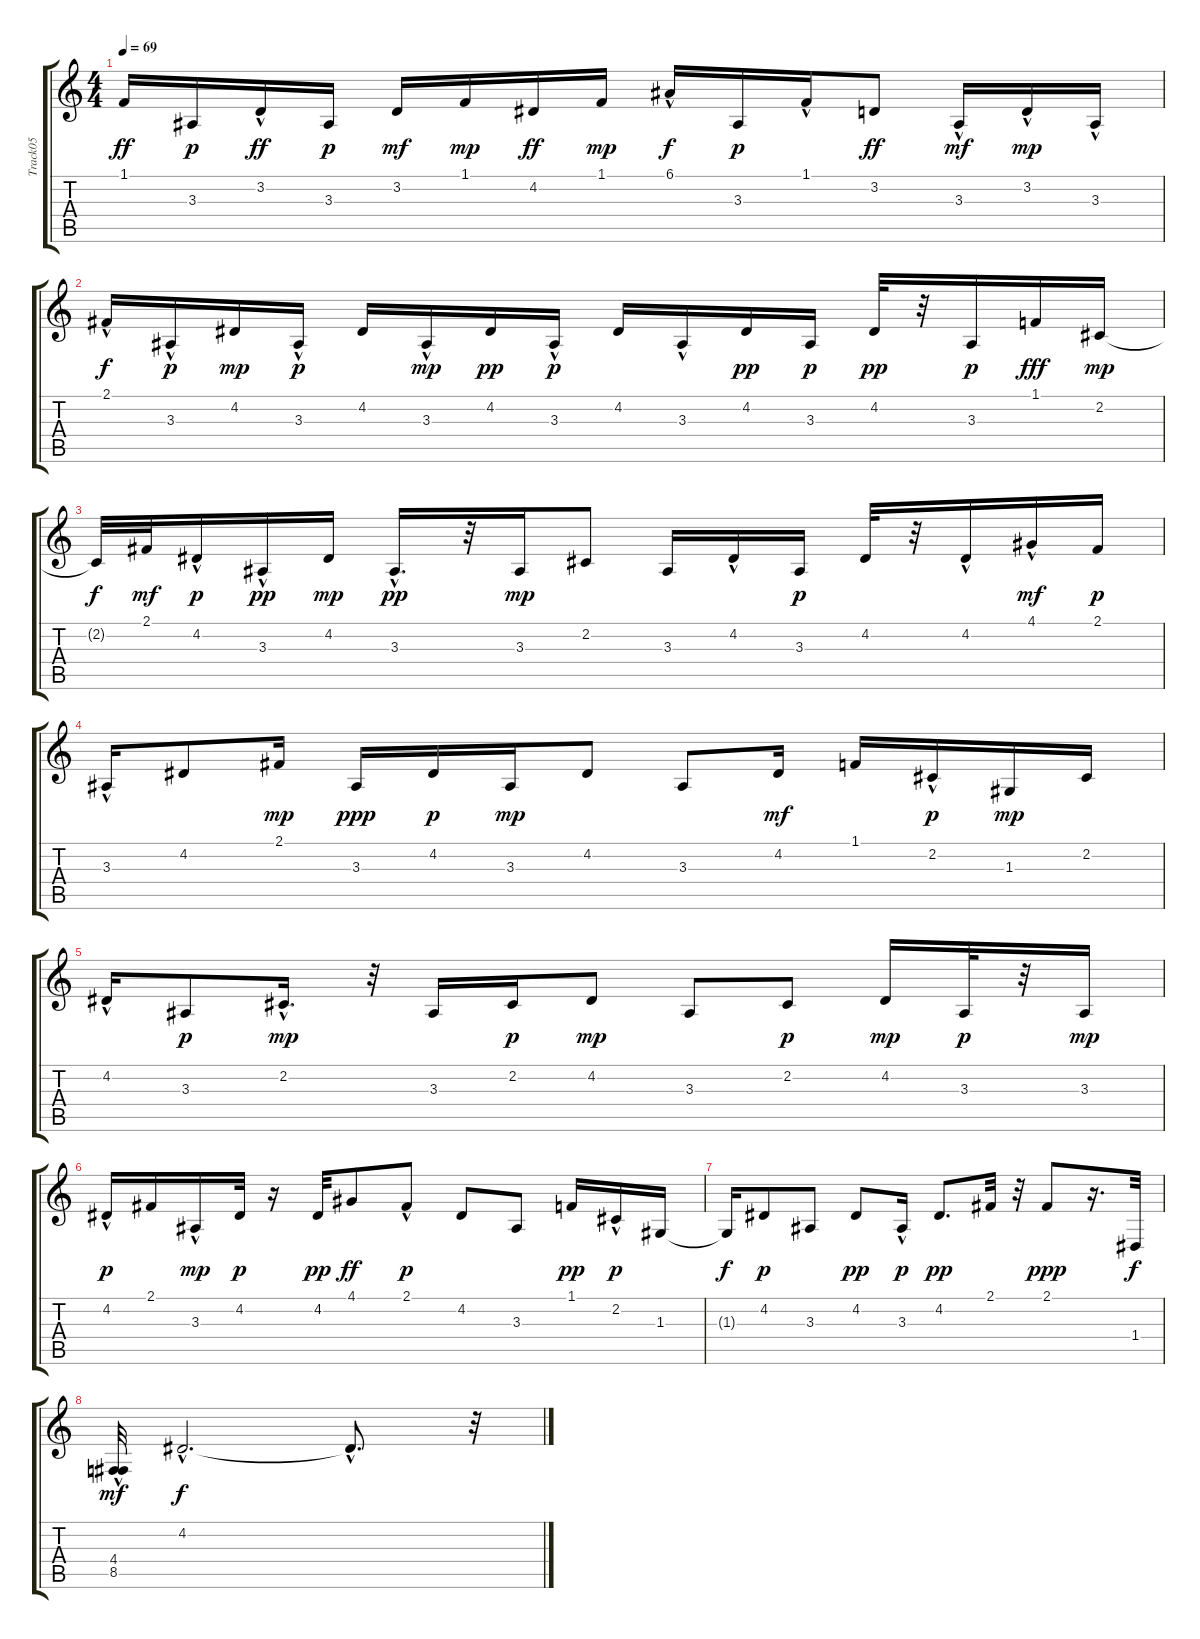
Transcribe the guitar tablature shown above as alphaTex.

\track ("Track05" "Track05") {instrument fx1rain}
\staff {score tabs}
\tuning (E4 B3 G3 D3 A2 E2) {hide}
\ts (4 4)
\tempo 69
\clef g2
\ks c
1.1.16{dy ff} 3.3.16{dy p} 3.2{hac}.16{dy ff} 3.3.16{dy p} 3.2.16{dy mf} 1.1.16{dy mp} 4.2.16{dy ff} 1.1.16{dy mp} 6.1{hac}.16{dy f} 3.3.16{dy p} 1.1{hac}.16 3.2.8{dy ff} 3.3{hac}.16{dy mf} 3.2{hac}.16{dy mp} 3.3{hac}.16 |
2.1{hac}.16{dy f} 3.3{hac}.16{dy p} 4.2.16{dy mp} 3.3{hac}.16{dy p} 4.2.16 3.3{hac}.16{dy mp} 4.2.16{dy pp} 3.3{hac}.16{dy p} 4.2.16 3.3{hac}.16 4.2.16{dy pp} 3.3.16{dy p} 4.2.32{dy pp} r.32 3.3.16{dy p} 1.1.16{dy fff} 2.2.16{dy mp} |
2.2{t}.32{dy f} 2.1.32{dy mf} 4.2{hac}.16{dy p} 3.3{hac}.16{dy pp} 4.2.16{dy mp} 3.3{hac}.16{d dy pp} r.32 3.3.16{dy mp} 2.2.8 3.3.16 4.2{hac}.16 3.3.16{dy p} 4.2.32 r.32 4.2{hac}.16 4.1{hac}.16{dy mf} 2.1.16{dy p} |
3.3{hac}.16 4.2.8 2.1.16{dy mp} 3.3.16{dy ppp} 4.2.16{dy p} 3.3.16{dy mp} 4.2.8 3.3.8 4.2.16{dy mf} 1.1.16 2.2{hac}.16{dy p} 1.3.16{dy mp} 2.2.16 |
4.2{hac}.16 3.3.8{dy p} 2.2{hac}.16{d dy mp} r.32 3.3.16 2.2.16{dy p} 4.2.8{dy mp} 3.3.8 2.2.8{dy p} 4.2.16{dy mp} 3.3.32{dy p} r.32 3.3.16{dy mp} |
4.2{hac}.16{dy p} 2.1.16 3.3{hac}.16{dy mp} 4.2.32{dy p} r.16 4.2.32{dy pp} 4.1.8{dy ff} 2.1{hac}.8{dy p} 4.2.8 3.3.8 1.1.16{dy pp} 2.2{hac}.16{dy p} 1.3.16 |
1.3{t}.16{dy f} 4.2.8{dy p} 3.3.8 4.2.8{dy pp} 3.3{hac}.16{dy p} 4.2.8{d dy pp} 2.1.32 r.32 2.1.8{dy ppp} r.16{d} 1.4.32{dy f} |
(4.4{hac} 8.5{hac}).32{dy mf} 4.2{hac}.2{d dy f} 4.2{hac t}.8{d} r.32
